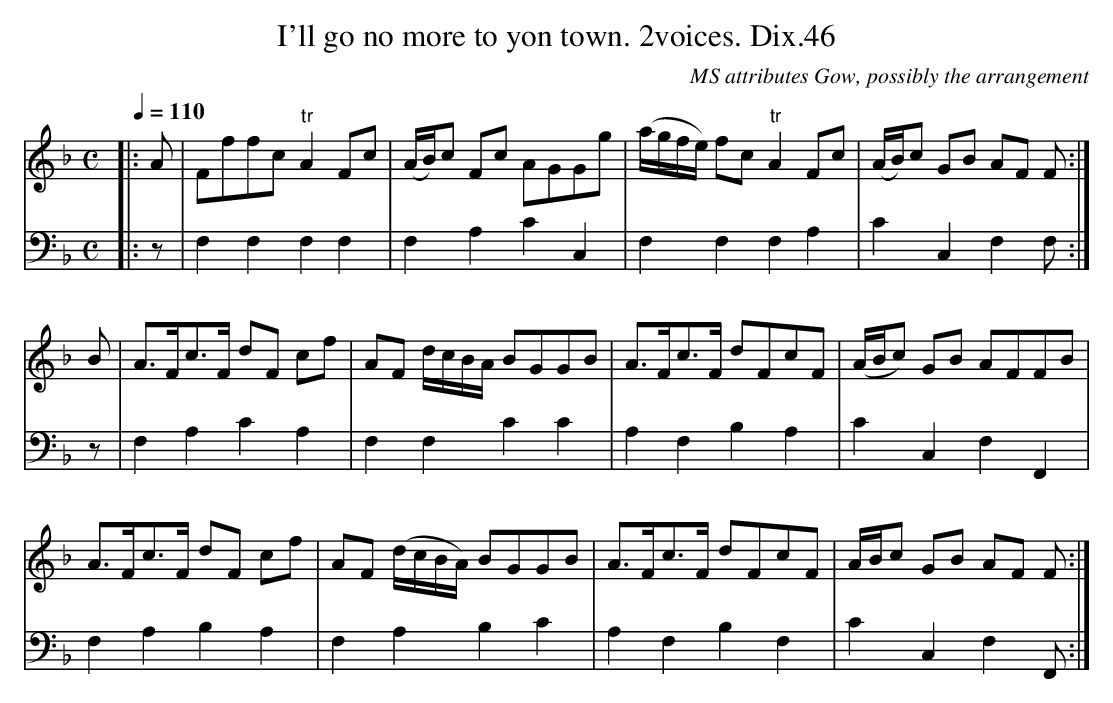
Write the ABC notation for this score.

X:1
T:I'll go no more to yon town. 2voices. Dix.46
M:C
L:1/8
Q:1/4=110
C:MS attributes Gow, possibly the arrangement
K:F
[V:1]|:A|Fffc "tr"A2Fc|(A/B/)c Fc AGGg|(a/g/f/e/) fc "tr"A2Fc|(A/B/)c GB AF F:|
[V:2]|:z|F,2F,2F,2F,2|F,2A,2C2C,2|F,2F,2F,2A,2|C2C,2F,2F,:|
[V:1]B|A>Fc>F dF cf|AF d/c/B/A/ BGGB|A>Fc>F dFcF|(A/B/c) GB AFFB|
[V:2]z|F,2A,2C2A,2|F,2F,2C2C2|A,2F,2B,2A,2|C2C,2F,2F,,2|
[V:1]A>Fc>F dF cf|AF (d/c/B/A/) BGGB|A>Fc>F dFcF|A/B/c GB AF F:|
[V:2]F,2A,2B,2A,2|F,2A,2B,2C2|A,2F,2B,2F,2|C2C,2F,2F,,:|
